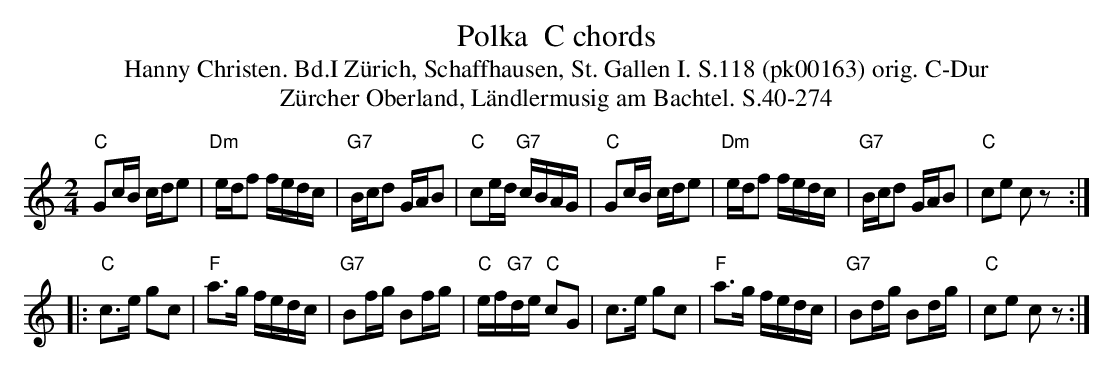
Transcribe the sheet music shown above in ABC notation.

X:1
T: Polka  C chords
T:Hanny Christen. Bd.I Z\"urich, Schaffhausen, St. Gallen I. S.118 (pk00163) orig. C-Dur
T: Z\"urcher Oberland, L\"andlermusig am Bachtel. S.40-274
M:2/4
L:1/16
K:C %%MIDI gchordon
"C"G2cB cde2 | "Dm"edf2 fedc | "G7"Bcd2 GAB2 | "C"c2ed "G7"cBAG | "C"G2cB cde2 | "Dm"edf2 fedc | "G7"Bcd2 GAB2 | "C"c2e2 c2z2 ::
"C"c3e g2c2 | "F"a3g fedc | "G7"B2fg B2fg | "C"ef"G7"de "C"c2G2 | c3e g2c2 | "F"a3g fedc | "G7"B2dg B2dg | "C"c2e2 c2z2 :|
